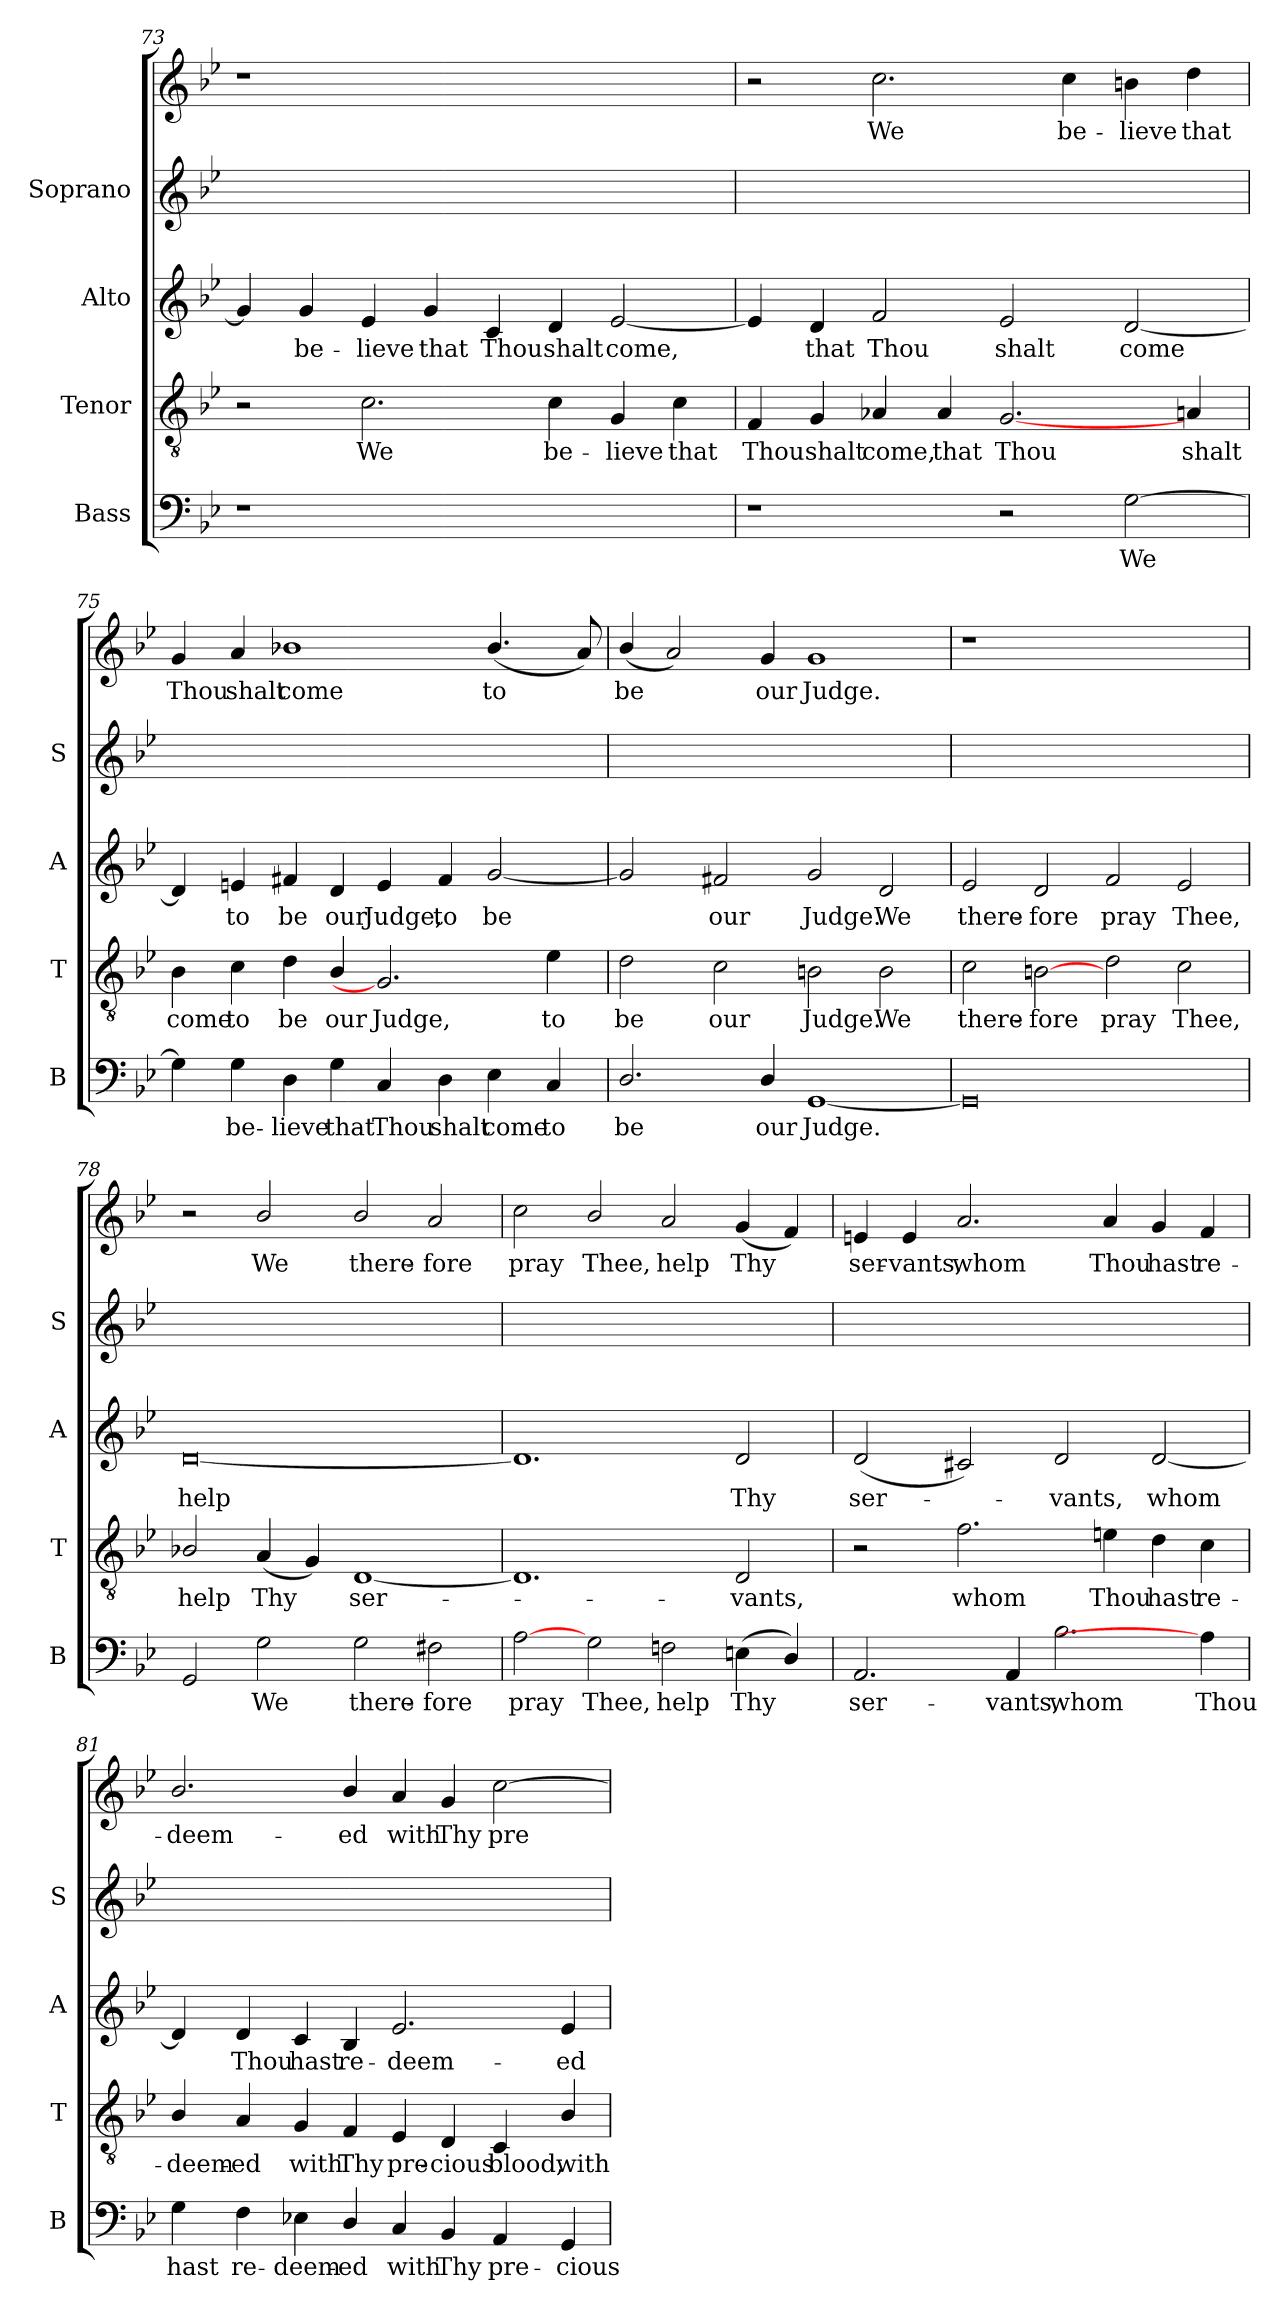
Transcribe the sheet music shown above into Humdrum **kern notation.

**kern	**text	**kern	**text	**kern	**text	**kern	**kern	**text
*part4	*part4	*part3	*part3	*part2	*part2	*part1	*part1	*part1
*staff5	*staff5	*staff4	*staff4	*staff3	*staff3	*staff2	*staff1	*staff1
*I"Bass	*	*I"Tenor	*	*I"Alto	*	*I"Soprano	*	*
*I'B	*	*I'T	*	*I'A	*	*I'S	*	*
!!LO:LB:g=z
*clefF4	*	*clefGv2	*	*clefG2	*	*clefG2	*clefG2	*
*k[b-e-]	*	*k[b-e-]	*	*k[b-e-]	*	*k[b-e-]	*k[b-e-]	*
*B-:	*	*B-:	*	*B-:	*	*B-:	*B-:	*
=73	=73	=73	=73	=73	=73	=73	=73	=73
1r	.	2r	.	4g/]	.	0ryy	1r	.
!	!	!	!	!	!LO:LY:b	!	!	!
.	.	.	.	4g/	be-	.	.	.
!	!	!	!LO:LY:b	!	!LO:LY:b	!	!	!
.	.	2.c\	We	4e-/	-lieve	.	.	.
!	!	!	!	!	!LO:LY:b	!	!	!
.	.	.	.	4g/	that	.	.	.
!	!	!	!	!	!LO:LY:b	!	!	!
1ryy	.	.	.	4c/	Thou	.	1ryy	.
!	!	!	!LO:LY:b	!	!LO:LY:b	!	!	!
.	.	4c\	be-	4d/	shalt	.	.	.
!	!	!	!LO:LY:b	!	!LO:LY:b	!	!	!
.	.	4G/	-lieve	[2e-/	come,	.	.	.
!	!	!	!LO:LY:b	!	!	!	!	!
.	.	4c\	that	.	.	.	.	.
=74	=74	=74	=74	=74	=74	=74	=74	=74
!	!	!	!LO:LY:b	!	!	!	!	!
1r	.	4F/	Thou	4e-/]	.	0ryy	2r	.
!	!	!	!LO:LY:b	!	!LO:LY:b	!	!	!
.	.	4G/	shalt	4d/	that	.	.	.
!	!	!	!LO:LY:b	!	!LO:LY:b	!	!	!LO:LY:b
.	.	4A-X/	come,	2f/	Thou	.	2.cc\	We
!	!	!	!LO:LY:b	!	!	!	!	!
.	.	4A-/	that	.	.	.	.	.
!	!	!	!LO:LY:b	!	!LO:LY:b	!	!	!
2r	.	[2.G/	Thou	2e-/	shalt	.	.	.
!	!	!	!	!	!	!	!	!LO:LY:b
.	.	.	.	.	.	.	4cc\	be-
!	!LO:LY:b	!	!	!	!LO:LY:b	!	!	!LO:LY:b
[2G\	We	.	.	[2d/	come	.	4bn\	-lieve
!	!	!	!LO:LY:b	!	!	!	!	!LO:LY:b
.	.	4An/	shalt	.	.	.	4dd\	that
!!LO:LB:g=z
=75	=75	=75	=75	=75	=75	=75	=75	=75
!	!	!	!LO:LY:b	!	!	!	!	!LO:LY:b
4G\]	.	4B-\	come	4d/]	.	1ryy	4g/	Thou
!	!LO:LY:b	!	!LO:LY:b	!	!LO:LY:b	!	!	!LO:LY:b
4G\	be-	4c\	to	4en/	to	.	4a/	shalt
!	!LO:LY:b	!	!LO:LY:b	!	!LO:LY:b	!	!	!LO:LY:b
4D\	-lieve	4d\	be	4f#X/	be	.	1b-X	come
!	!LO:LY:b	!	!LO:LY:b	!	!LO:LY:b	!	!	!
4G\	that	4B-/	our	4d/	our	.	.	.
!	!LO:LY:b	!	!LO:LY:b	!	!LO:LY:b	!	!	!
4C/	Thou	2.G/]	Judge,	4e/	Judge,	1ryy	.	.
!	!LO:LY:b	!	!	!	!LO:LY:b	!	!	!
4D\	shalt	.	.	4f#/	to	.	.	.
!	!LO:LY:b	!	!	!	!LO:LY:b	!	!	!LO:LY:b
4E-\	come	.	.	[2g/	be	.	(<4.b-/	to
!	!LO:LY:b	!	!LO:LY:b	!	!	!	!	!
4C/	to	4e-\	to	.	.	.	.	.
.	.	.	.	.	.	.	8a/)	.
=76	=76	=76	=76	=76	=76	=76	=76	=76
!	!LO:LY:b	!	!LO:LY:b	!	!	!	!	!LO:LY:b
2.D/	be	2d\	be	2g/]	.	1ryy	(<4b-/	be
.	.	.	.	.	.	.	2a/)	.
!	!	!	!LO:LY:b	!	!LO:LY:b	!	!	!
.	.	2c\	our	2f#X/	our	.	.	.
!	!LO:LY:b	!	!	!	!	!	!	!LO:LY:b
4D/	our	.	.	.	.	.	4g/	our
!	!LO:LY:b	!	!LO:LY:b	!	!LO:LY:b	!	!	!LO:LY:b
[1GG	Judge.	2Bn\	Judge.	2g/	Judge.	1ryy	1g	Judge.
!	!	!	!LO:LY:b	!	!LO:LY:b	!	!	!
.	.	2B\	We	2d/	We	.	.	.
=77	=77	=77	=77	=77	=77	=77	=77	=77
!	!	!	!LO:LY:b	!	!LO:LY:b	!	!	!
0GG]	.	2c\	there-	2e-/	there-	0ryy	1r	.
!	!	!	!LO:LY:b	!	!LO:LY:b	!	!	!
.	.	[2Bn\	-fore	2d/	-fore	.	.	.
!	!	!	!LO:LY:b	!	!LO:LY:b	!	!	!
.	.	2d\	pray	2f/	pray	.	1ryy	.
!	!	!	!LO:LY:b	!	!LO:LY:b	!	!	!
.	.	2c\	Thee,	2e-/	Thee,	.	.	.
!!LO:PB:g=z
=78	=78	=78	=78	=78	=78	=78	=78	=78
!	!	!	!LO:LY:b	!	!LO:LY:b	!	!	!
2GG/	.	2B-X/	help	[0d	help	0ryy	2r	.
!	!LO:LY:b	!	!LO:LY:b	!	!	!	!	!LO:LY:b
2G\	We	(<4A/	Thy	.	.	.	2b-/	We
.	.	4G/)	.	.	.	.	.	.
!	!LO:LY:b	!	!LO:LY:b	!	!	!	!	!LO:LY:b
2G\	there-	[1D	ser-	.	.	.	2b-/	there-
!	!LO:LY:b	!	!	!	!	!	!	!LO:LY:b
2F#X\	-fore	.	.	.	.	.	2a/	-fore
=79	=79	=79	=79	=79	=79	=79	=79	=79
!	!LO:LY:b	!	!	!	!	!	!	!LO:LY:b
[2A\	pray	1.D]	.	1.d]	.	1ryy	2cc\	pray
!	!LO:LY:b	!	!	!	!	!	!	!LO:LY:b
2G\	Thee,	.	.	.	.	.	2b-/	Thee,
!	!LO:LY:b	!	!	!	!	!	!	!LO:LY:b
2Fn\	help	.	.	.	.	1ryy	2a/	help
!	!LO:LY:b	!	!LO:LY:b	!	!LO:LY:b	!	!	!LO:LY:b
(<4En\	Thy	2D/	vants,	2d/	Thy	.	(<4g/	Thy
4D/)	.	.	.	.	.	.	4f/)	.
=80	=80	=80	=80	=80	=80	=80	=80	=80
!	!LO:LY:b	!	!	!	!LO:LY:b	!	!	!LO:LY:b
2.AA/	ser-	2r	.	(<2d/	ser-	1ryy	4en/	ser-
!	!	!	!	!	!	!	!	!LO:LY:b
.	.	.	.	.	.	.	4e/	-vants,
!	!	!	!LO:LY:b	!	!	!	!	!LO:LY:b
.	.	2.f\	whom	2c#X/)	.	.	2.a/	whom
!	!LO:LY:b	!	!	!	!	!	!	!
4AA/	-vants,	.	.	.	.	.	.	.
!	!LO:LY:b	!	!	!	!LO:LY:b	!	!	!
2.B-\	whom	.	.	2d/	vants,	1ryy	.	.
!	!	!	!LO:LY:b	!	!	!	!	!LO:LY:b
.	.	4en\	Thou	.	.	.	4a/	Thou
!	!	!	!LO:LY:b	!	!LO:LY:b	!	!	!LO:LY:b
.	.	4d\	hast	[2d/	whom	.	4g/	hast
!	!LO:LY:b	!	!LO:LY:b	!	!	!	!	!LO:LY:b
4A\]	Thou	4c\	re-	.	.	.	4f/	re-
!!LO:LB:g=z
=81	=81	=81	=81	=81	=81	=81	=81	=81
!	!LO:LY:b	!	!LO:LY:b	!	!	!	!	!LO:LY:b
4G\	hast	4B-/	-deem-	4d/]	.	1ryy	2.b-/	-deem-
!	!LO:LY:b	!	!LO:LY:b	!	!LO:LY:b	!	!	!
4F\	re-	4A/	-ed	4d/	Thou	.	.	.
!	!LO:LY:b	!	!LO:LY:b	!	!LO:LY:b	!	!	!
4E-X\	-deem-	4G/	with	4c/	hast	.	.	.
!	!LO:LY:b	!	!LO:LY:b	!	!LO:LY:b	!	!	!LO:LY:b
4D/	-ed	4F/	Thy	4B-/	re-	.	4b-/	-ed
!	!LO:LY:b	!	!LO:LY:b	!	!LO:LY:b	!	!	!LO:LY:b
4C/	with	4E-/	pre-	2.e-/	-deem-	1ryy	4a/	with
!	!LO:LY:b	!	!LO:LY:b	!	!	!	!	!LO:LY:b
4BB-/	Thy	4D/	-cious	.	.	.	4g/	Thy
!	!LO:LY:b	!	!LO:LY:b	!	!	!	!	!LO:LY:b
4AA/	pre-	4C/	blood,	.	.	.	[2cc\	pre-
!	!LO:LY:b	!	!LO:LY:b	!	!LO:LY:b	!	!	!
4GG/	-cious	4B-/	with	4e-/	-ed	.	.	.
=	=	=	=	=	=	=	=	=
*-	*-	*-	*-	*-	*-	*-	*-	*-
